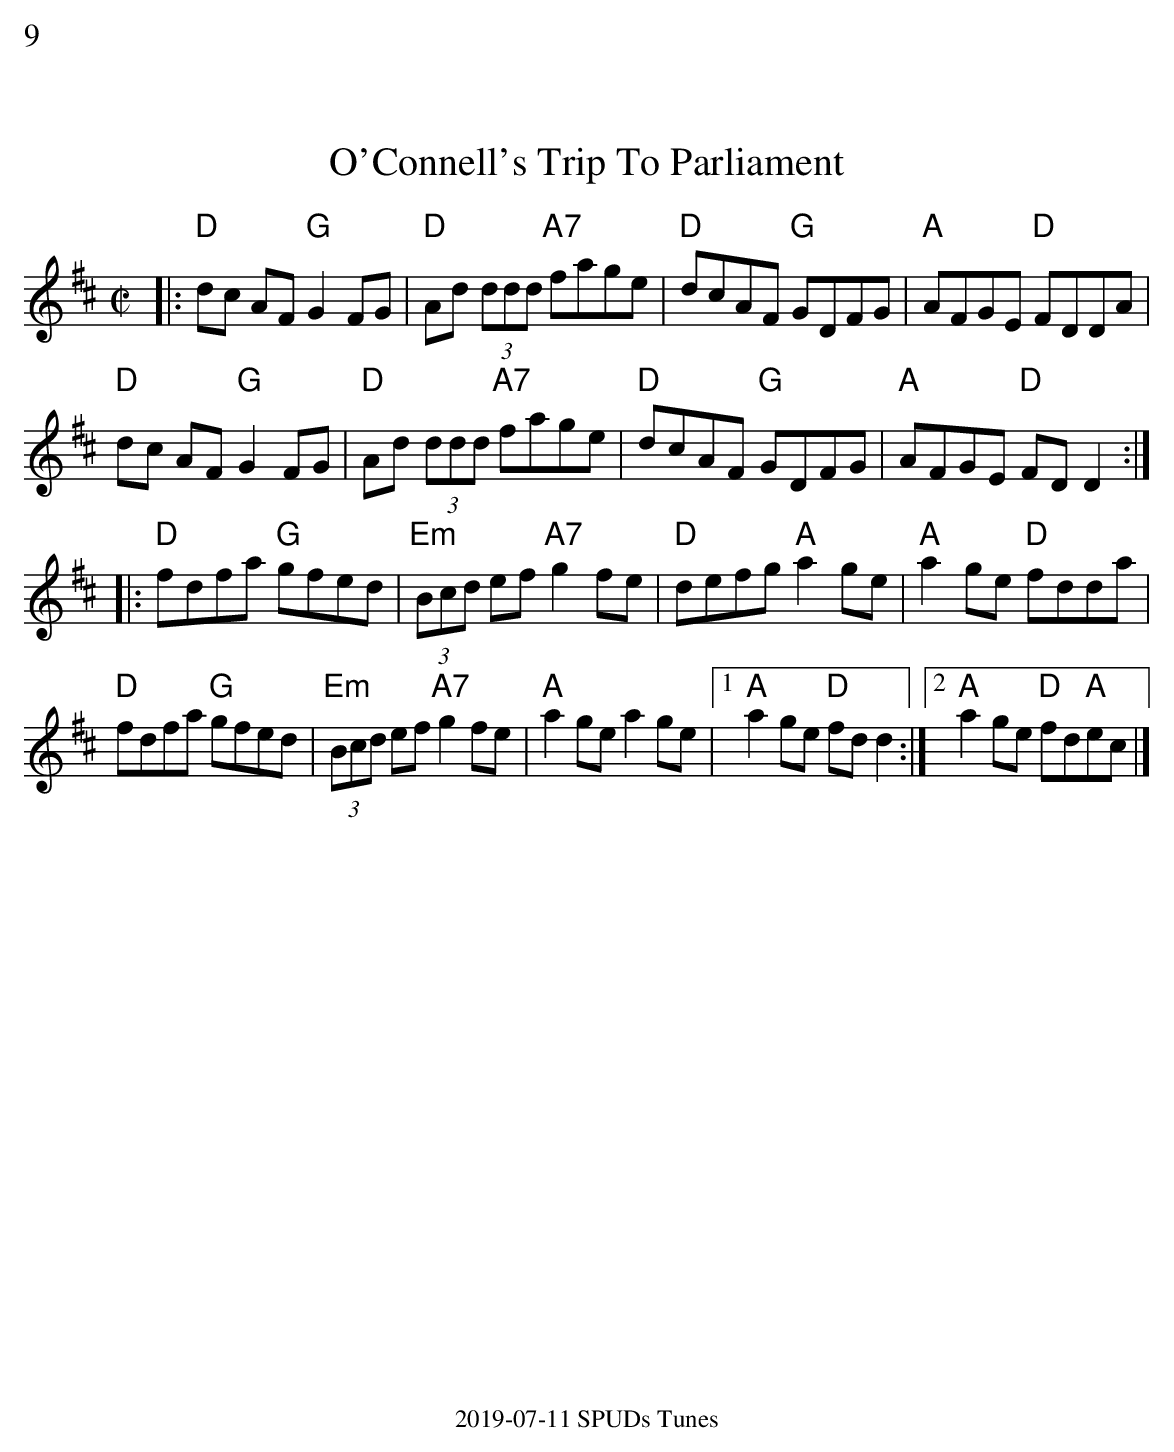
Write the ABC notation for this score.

X:1
%%text 9
T: O'Connell's Trip To Parliament
M: C|
L: 1/8
K:D
|:"D" dc AF "G"G2FG| "D" Ad (3ddd "A7" fage| "D" dcAF "G" GDFG| "A" AFGE "D" FDDA|
"D" dc AF "G"G2FG| "D" Ad (3ddd "A7" fage| "D" dcAF "G" GDFG| "A" AFGE "D" FDD2:|
|:"D" fdfa "G" gfed| "Em" (3Bcd ef "A7" g2fe| "D" defg "A"a2ge| "A" a2ge "D" fdda|
 "D" fdfa "G" gfed| "Em" (3Bcd ef "A7" g2fe| "A" a2 ge a2ge |1"A" a2ge "D"fdd2:|2 "A"a2 ge "D"fd"A"ec|]
